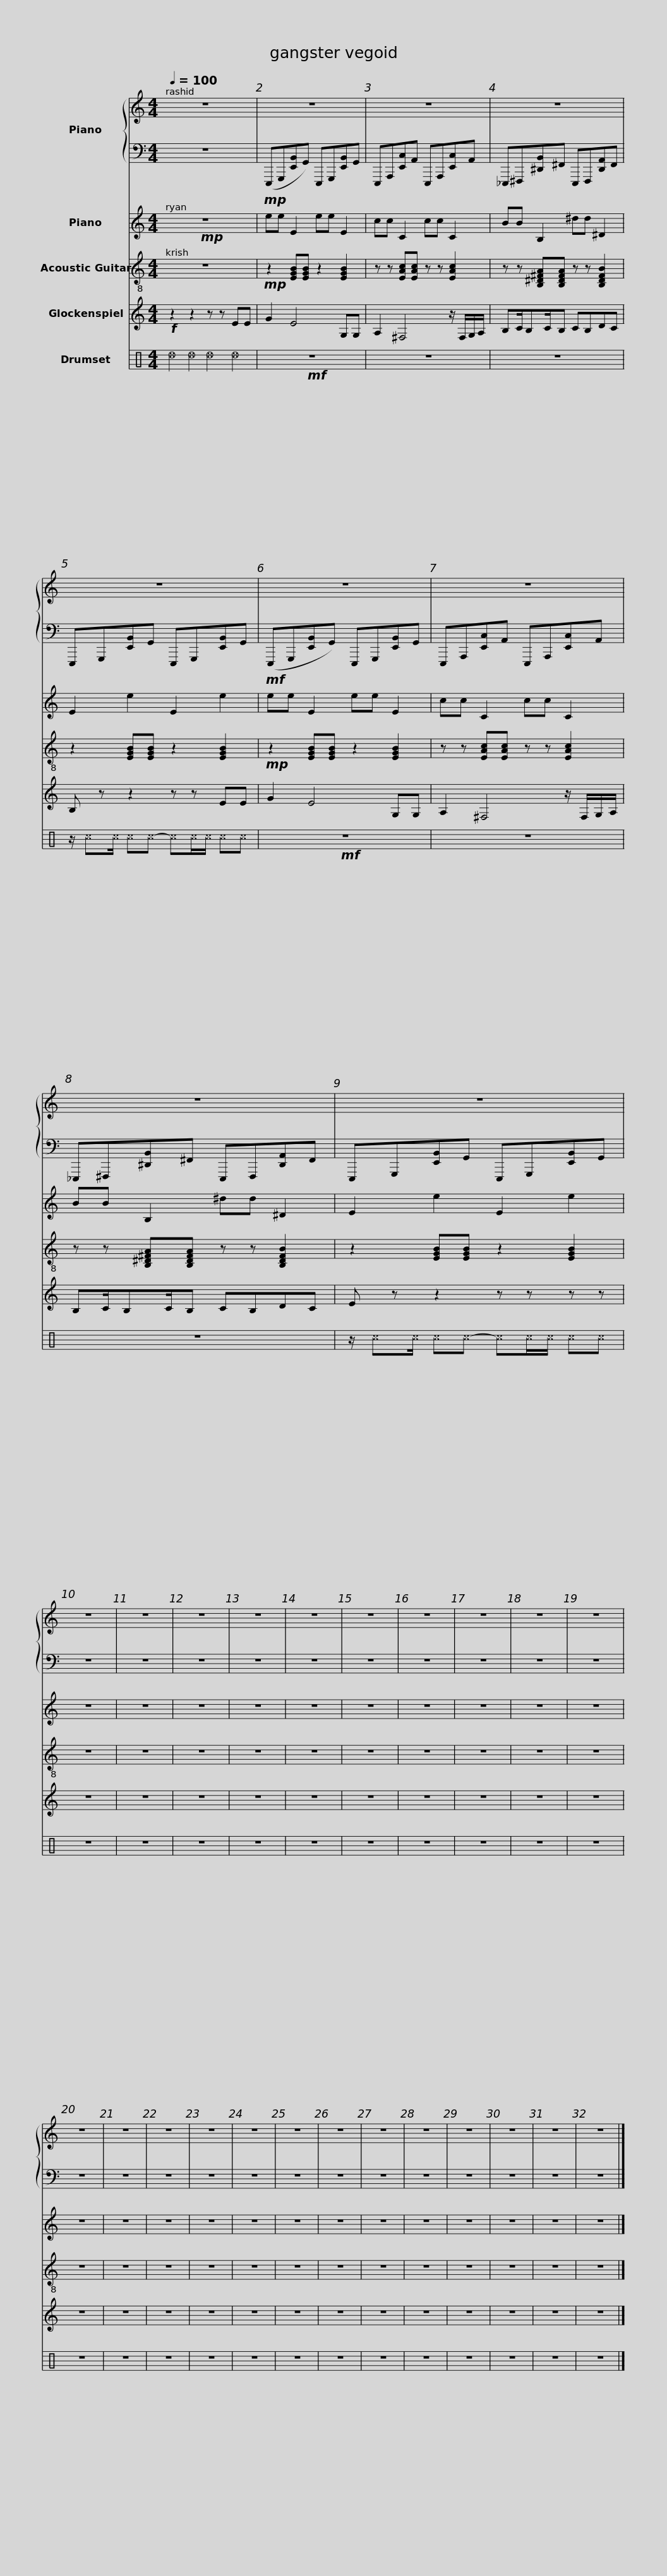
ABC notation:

X:1
%%score { 1 | 2 } 3 4 5 6
L:1/8
Q:1/4=100
M:4/4
I:linebreak $
K:C
V:1 treble
V:2 bass
V:3 treble
V:4 treble-8
V:5 treble transpose=24
V:6 perc
K:none
V:1
 z8 | z8 | z8 |$ z8 | z8 | %5
 z8 |$ z8 | z8 | z8 | z8 | %10
 z8 |$ z8 | z8 | z8 | z8 | %15
 z8 | z8 | z8 | z8 | z8 | %20
 z8 | z8 | z8 | z8 | z8 | %25
 z8 | z8 | z8 |$ z8 | z8 | %30
 z8 | z8 |] %32
V:2
 z8 |!mp! (E,,,G,,,[E,,B,,]G,,) E,,,G,,,[E,,B,,]G,, | E,,,A,,,[E,,C,]A,, E,,,A,,,[E,,C,]A,, |$ _E,,,^F,,,[^D,,B,,]^F,, E,,,F,,,[D,,A,,]F,, | E,,,G,,,[E,,B,,]G,, E,,,G,,,[E,,B,,]G,, | %5
!mf! (E,,,G,,,[E,,B,,]G,,) E,,,G,,,[E,,B,,]G,, |$ E,,,A,,,[E,,C,]A,, E,,,A,,,[E,,C,]A,, | _E,,,^F,,,[^D,,B,,]^F,, E,,,F,,,[D,,A,,]F,, | E,,,G,,,[E,,B,,]G,, E,,,G,,,[E,,B,,]G,, | z8 | %10
 z8 |$ z8 | z8 | z8 | z8 | %15
 z8 | z8 | z8 | z8 | z8 | %20
 z8 | z8 | z8 | z8 | z8 | %25
 z8 | z8 | z8 |$ z8 | z8 | %30
 z8 | z8 |] %32
V:3
!mp! z8 | ee E2 ee E2 | cc C2 cc C2 |$ BB B,2 ^dd ^D2 | E2 e2 E2 e2 | %5
 ee E2 ee E2 |$ cc C2 cc C2 | BB B,2 ^dd ^D2 | E2 e2 E2 e2 | z8 | %10
 z8 |$ z8 | z8 | z8 | z8 | %15
 z8 | z8 | z8 | z8 | z8 | %20
 z8 | z8 | z8 | z8 | z8 | %25
 z8 | z8 | z8 |$ z8 | z8 | %30
 z8 | z8 |] %32
V:4
 z8 |!mp! z2 [EGB][EGB] z2 [EGB]2 | z z [EAc][EAc] z z [EAc]2 |$ z z [B,^D^FA][B,DFA] z z [B,DFB]2 | z2 [EGB][EGB] z2 [EGB]2 | %5
!mp! z2 [EGB][EGB] z2 [EGB]2 |$ z z [EAc][EAc] z z [EAc]2 | z z [B,^D^FA][B,DFA] z z [B,DFB]2 | z2 [EGB][EGB] z2 [EGB]2 | z8 | %10
 z8 |$ z8 | z8 | z8 | z8 | %15
 z8 | z8 | z8 | z8 | z8 | %20
 z8 | z8 | z8 | z8 | z8 | %25
 z8 | z8 | z8 |$ z8 | z8 | %30
 z8 | z8 |] %32
V:5
!f! z2 z2 z z EE | G2 E4 G,G, | A,2 ^F,4 z/ F,/G,/A,/ |$ B,C/B,C/B, CB,DC | B, z z2 z z EE | %5
 G2 E4 G,G, |$ A,2 ^F,4 z/ F,/G,/A,/ | B,C/B,C/B, CB,DC | E z z2 z z z z | z8 | %10
 z8 |$ z8 | z8 | z8 | z8 | %15
 z8 | z8 | z8 | z8 | z8 | %20
 z8 | z8 | z8 | z8 | z8 | %25
 z8 | z8 | z8 |$ z8 | z8 | %30
 z8 | z8 |] %32
V:6
 _d2 _d2 _d2 _d2 |!mf! z8 | z8 |$ z8 | z/ ^c^c/ ^c^c- ^c^c/^c/ ^c^c | %5
!mf! z8 |$ z8 | z8 | z/ ^c^c/ ^c^c- ^c^c/^c/ ^c^c | z8 | %10
 z8 |$ z8 | z8 | z8 | z8 | %15
 z8 | z8 | z8 | z8 | z8 | %20
 z8 | z8 | z8 | z8 | z8 | %25
 z8 | z8 | z8 |$ z8 | z8 | %30
 z8 | z8 |] %32
